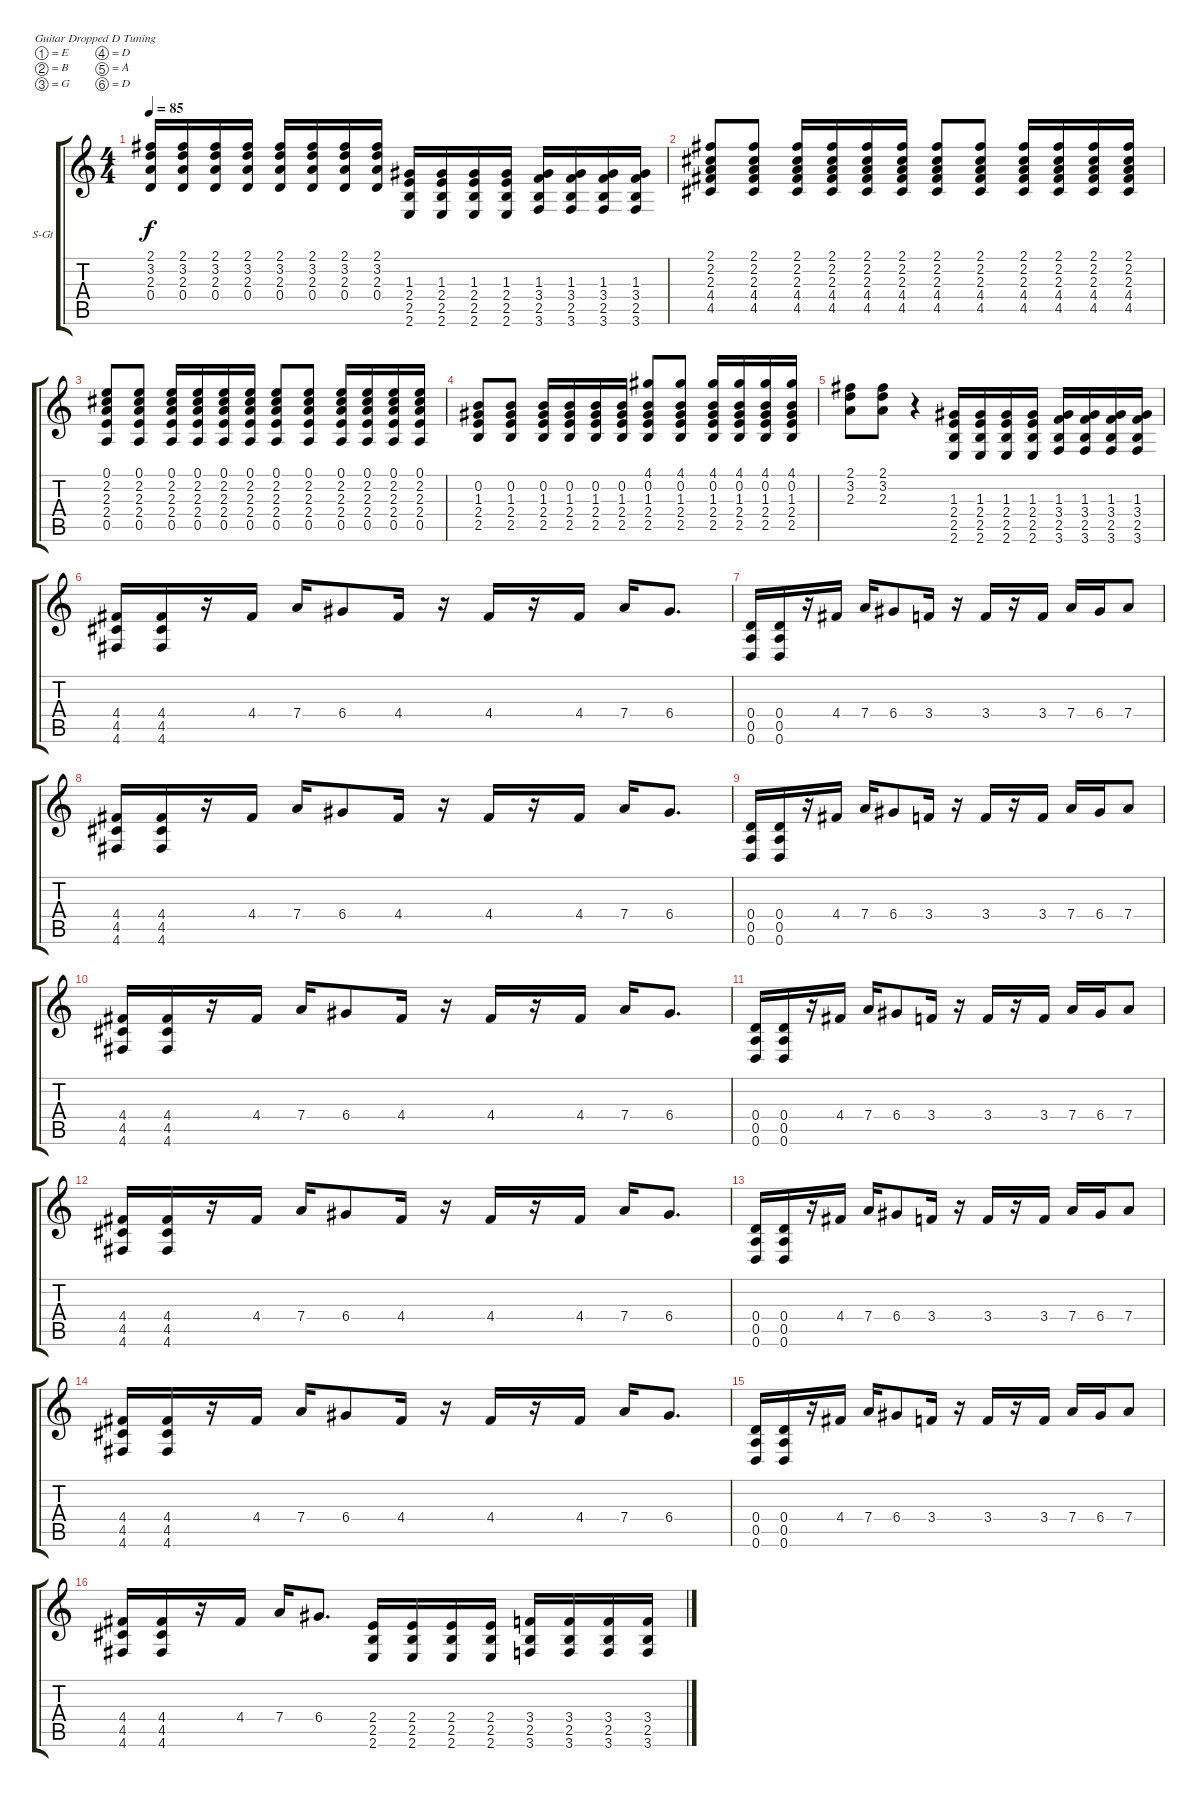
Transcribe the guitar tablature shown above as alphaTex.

\defaultSystemsLayout 4
\bracketExtendMode groupsimilarinstruments
\firstSystemTrackNameOrientation horizontal
\otherSystemsTrackNameOrientation horizontal
\track ("Steel Guitar" "S-Gt") {instrument acousticguitarsteel}
\staff {score tabs}
\tuning (E4 B3 G3 D3 A2 D2)
\ts (4 4)
\tempo 85
\clef g2
\ks c
(2.1 3.2 2.3 0.4).16{dy f} (0.4 2.3 3.2 2.1).16 (0.4 2.3 3.2 2.1).16 (0.4 2.3 3.2 2.1).16 (0.4 2.3 3.2 2.1).16 (0.4 2.3 3.2 2.1).16 (0.4 2.3 3.2 2.1).16 (0.4 2.3 3.2 2.1).16 (1.3 2.4 2.5 2.6).16 (2.6 2.5 2.4 1.3).16 (2.4 2.5 2.6 1.3).16 (2.6 2.5 2.4 1.3).16 (1.3 3.4 2.5 3.6).16 (1.3 3.4 2.5 3.6).16 (1.3 3.4 2.5 3.6).16 (1.3 3.4 2.5 3.6).16 |
(2.1 2.2 2.3 4.4 4.5).8 (4.5 4.4 2.3 2.2 2.1).8 (2.1 2.2 2.3 4.4 4.5).16 (2.1 2.2 2.3 4.4 4.5).16 (4.5 4.4 2.3 2.2 2.1).16 (4.5 4.4 2.3 2.2 2.1).16 (4.5 4.4 2.3 2.2 2.1).8 (2.1 2.2 2.3 4.4 4.5).8 (2.1 2.2 2.3 4.4 4.5).16 (2.1 2.2 2.3 4.4 4.5).16 (4.4 2.3 2.2 2.1 4.5).16 (4.4 2.3 2.2 2.1 4.5).16 |
(2.2 2.3 2.4 0.1 0.5).8 (0.5 2.4 2.3 2.2 0.1).8 (0.5 2.4 2.3 2.2 0.1).16 (0.5 2.4 2.3 2.2 0.1).16 (0.5 2.4 2.3 2.2 0.1).16 (0.5 2.4 2.3 2.2 0.1).16 (0.5 2.4 2.3 2.2 0.1).8 (0.5 2.4 2.3 2.2 0.1).8 (0.5 2.4 2.3 2.2 0.1).16 (0.5 2.4 2.3 2.2 0.1).16 (0.5 2.4 2.3 2.2 0.1).16 (0.5 2.4 2.3 2.2 0.1).16 |
(0.2 1.3 2.4 2.5).8 (0.2 1.3 2.4 2.5).8 (0.2 1.3 2.4 2.5).16 (0.2 1.3 2.4 2.5).16 (0.2 1.3 2.4 2.5).16 (0.2 1.3 2.4 2.5).16 (4.1 0.2 1.3 2.4 2.5).8 (4.1 0.2 1.3 2.4 2.5).8 (4.1 0.2 1.3 2.4 2.5).16 (4.1 0.2 1.3 2.4 2.5).16 (4.1 0.2 1.3 2.4 2.5).16 (4.1 0.2 1.3 2.4 2.5).16 |
(2.1 3.2 2.3).8 (2.1 3.2 2.3).8 r.4 (2.6 2.5 2.4 1.3).16 (1.3 2.4 2.5 2.6).16 (2.6 2.5 2.4 1.3).16 (2.6 2.5 2.4 1.3).16 (3.6 2.5 3.4 1.3).16 (3.6 2.5 3.4 1.3).16 (3.6 2.5 3.4 1.3).16 (3.6 2.5 3.4 1.3).16 |
(4.6 4.5 4.4).16 (4.4 4.6 4.5).16 r.16 4.4.16 7.4.16 6.4.8 4.4.16 r.16 4.4.16 r.16 4.4.16 7.4.16 6.4.8{d} |
(0.4 0.5 0.6).16 (0.6 0.5 0.4).16 r.16 4.4.16 7.4.16 6.4.8 3.4.16 r.16 3.4.16 r.16 3.4.16 7.4.16 6.4.16 7.4.8 |
(4.6 4.5 4.4).16 (4.4 4.6 4.5).16 r.16 4.4.16 7.4.16 6.4.8 4.4.16 r.16 4.4.16 r.16 4.4.16 7.4.16 6.4.8{d} |
(0.4 0.5 0.6).16 (0.6 0.5 0.4).16 r.16 4.4.16 7.4.16 6.4.8 3.4.16 r.16 3.4.16 r.16 3.4.16 7.4.16 6.4.16 7.4.8 |
(4.6 4.5 4.4).16 (4.4 4.6 4.5).16 r.16 4.4.16 7.4.16 6.4.8 4.4.16 r.16 4.4.16 r.16 4.4.16 7.4.16 6.4.8{d} |
(0.4 0.5 0.6).16 (0.6 0.5 0.4).16 r.16 4.4.16 7.4.16 6.4.8 3.4.16 r.16 3.4.16 r.16 3.4.16 7.4.16 6.4.16 7.4.8 |
(4.6 4.5 4.4).16 (4.4 4.6 4.5).16 r.16 4.4.16 7.4.16 6.4.8 4.4.16 r.16 4.4.16 r.16 4.4.16 7.4.16 6.4.8{d} |
(0.4 0.5 0.6).16 (0.6 0.5 0.4).16 r.16 4.4.16 7.4.16 6.4.8 3.4.16 r.16 3.4.16 r.16 3.4.16 7.4.16 6.4.16 7.4.8 |
(4.6 4.5 4.4).16 (4.4 4.6 4.5).16 r.16 4.4.16 7.4.16 6.4.8 4.4.16 r.16 4.4.16 r.16 4.4.16 7.4.16 6.4.8{d} |
(0.4 0.5 0.6).16 (0.6 0.5 0.4).16 r.16 4.4.16 7.4.16 6.4.8 3.4.16 r.16 3.4.16 r.16 3.4.16 7.4.16 6.4.16 7.4.8 |
(4.4 4.5 4.6).16 (4.6 4.5 4.4).16 r.16 4.4.16 7.4.16 6.4.8{d} (2.4 2.5 2.6).16 (2.6 2.5 2.4).16 (2.6 2.4 2.5).16 (2.6 2.5 2.4).16 (3.6 2.5 3.4).16 (3.6 2.5 3.4).16 (3.6 2.5 3.4).16 (3.6 2.5 3.4).16
